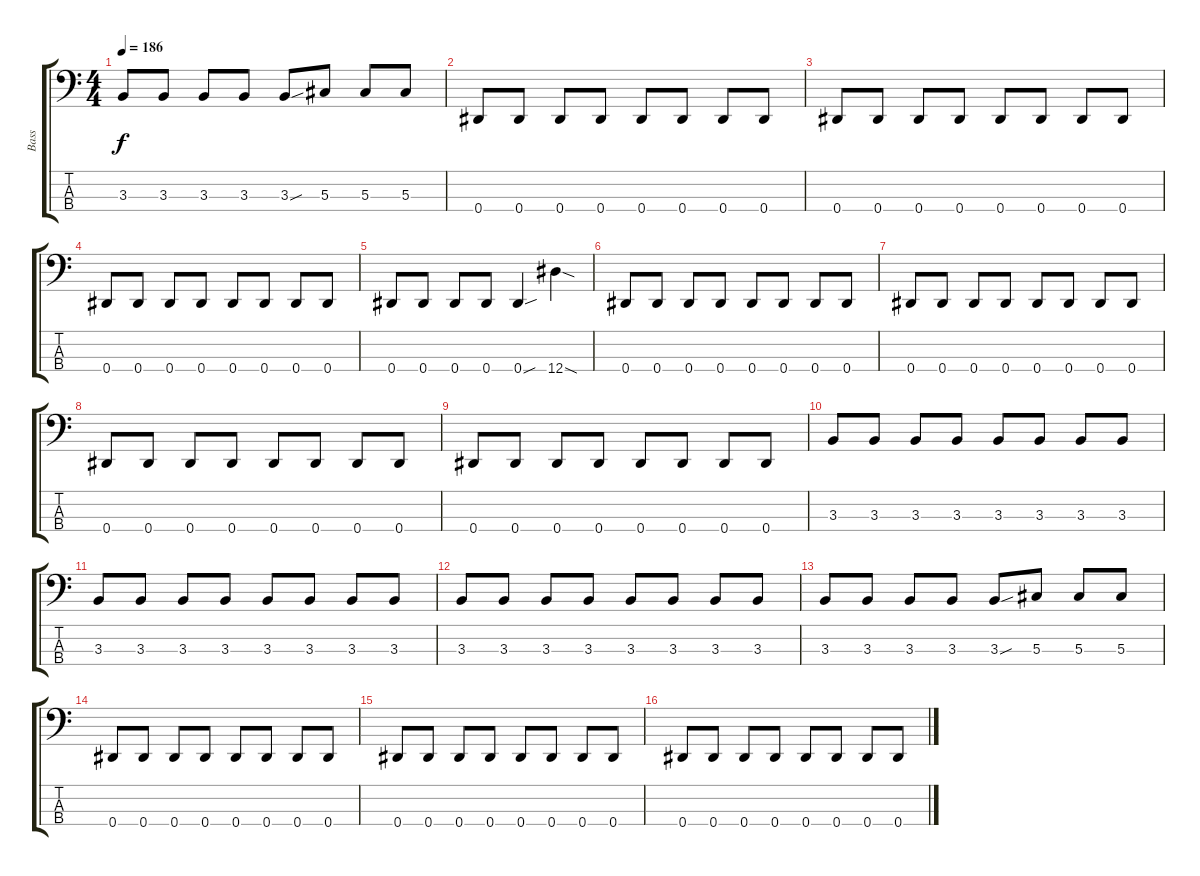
\track ("Bass" "Bass") {instrument electricbassfinger}
\staff {score tabs}
\tuning (Gb2 Db2 Ab1 Eb1) {hide}
\ts (4 4)
\tempo 186
\clef f4
\ks c
3.3.8{dy f} 3.3.8 3.3.8 3.3.8 3.3{sou}.8 5.3.8 5.3.8 5.3.8 |
0.4.8 0.4.8 0.4.8 0.4.8 0.4.8 0.4.8 0.4.8 0.4.8 |
0.4.8 0.4.8 0.4.8 0.4.8 0.4.8 0.4.8 0.4.8 0.4.8 |
0.4.8 0.4.8 0.4.8 0.4.8 0.4.8 0.4.8 0.4.8 0.4.8 |
0.4.8 0.4.8 0.4.8 0.4.8 0.4{sou}.4 12.4{sod}.4 |
0.4.8 0.4.8 0.4.8 0.4.8 0.4.8 0.4.8 0.4.8 0.4.8 |
0.4.8 0.4.8 0.4.8 0.4.8 0.4.8 0.4.8 0.4.8 0.4.8 |
0.4.8 0.4.8 0.4.8 0.4.8 0.4.8 0.4.8 0.4.8 0.4.8 |
0.4.8 0.4.8 0.4.8 0.4.8 0.4.8 0.4.8 0.4.8 0.4.8 |
3.3.8 3.3.8 3.3.8 3.3.8 3.3.8 3.3.8 3.3.8 3.3.8 |
3.3.8 3.3.8 3.3.8 3.3.8 3.3.8 3.3.8 3.3.8 3.3.8 |
3.3.8 3.3.8 3.3.8 3.3.8 3.3.8 3.3.8 3.3.8 3.3.8 |
3.3.8 3.3.8 3.3.8 3.3.8 3.3{sou}.8 5.3.8 5.3.8 5.3.8 |
0.4.8 0.4.8 0.4.8 0.4.8 0.4.8 0.4.8 0.4.8 0.4.8 |
0.4.8 0.4.8 0.4.8 0.4.8 0.4.8 0.4.8 0.4.8 0.4.8 |
0.4.8 0.4.8 0.4.8 0.4.8 0.4.8 0.4.8 0.4.8 0.4.8
